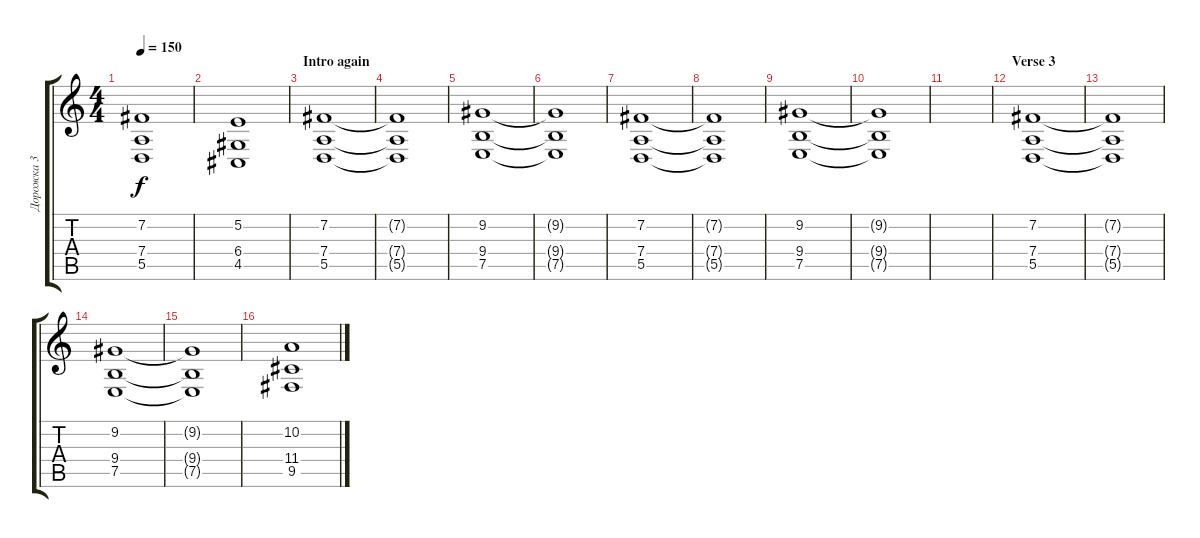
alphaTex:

\track ("Дорожка 3" "Дорожка 3") {instrument pad2warm}
\staff {score tabs}
\tuning (E4 B3 G3 D3 A2 E2) {hide}
\ts (4 4)
\tempo 150
\clef g2
\ks c
(7.2 7.4 5.5).1{dy f} |
(5.2 6.4 4.5).1 |
\section ("" "Intro again")
(7.2 7.4 5.5).1 |
(7.2{t} 7.4{t} 5.5{t}).1 |
(9.2 9.4 7.5).1 |
(9.2{t} 9.4{t} 7.5{t}).1 |
(7.2 7.4 5.5).1 |
(7.2{t} 7.4{t} 5.5{t}).1 |
(9.2 9.4 7.5).1 |
(9.2{t} 9.4{t} 7.5{t}).1 |
|
\section ("" "Verse 3")
(7.2 7.4 5.5).1 |
(7.2{t} 7.4{t} 5.5{t}).1 |
(9.2 9.4 7.5).1 |
(9.2{t} 9.4{t} 7.5{t}).1 |
(10.2 11.4 9.5).1
